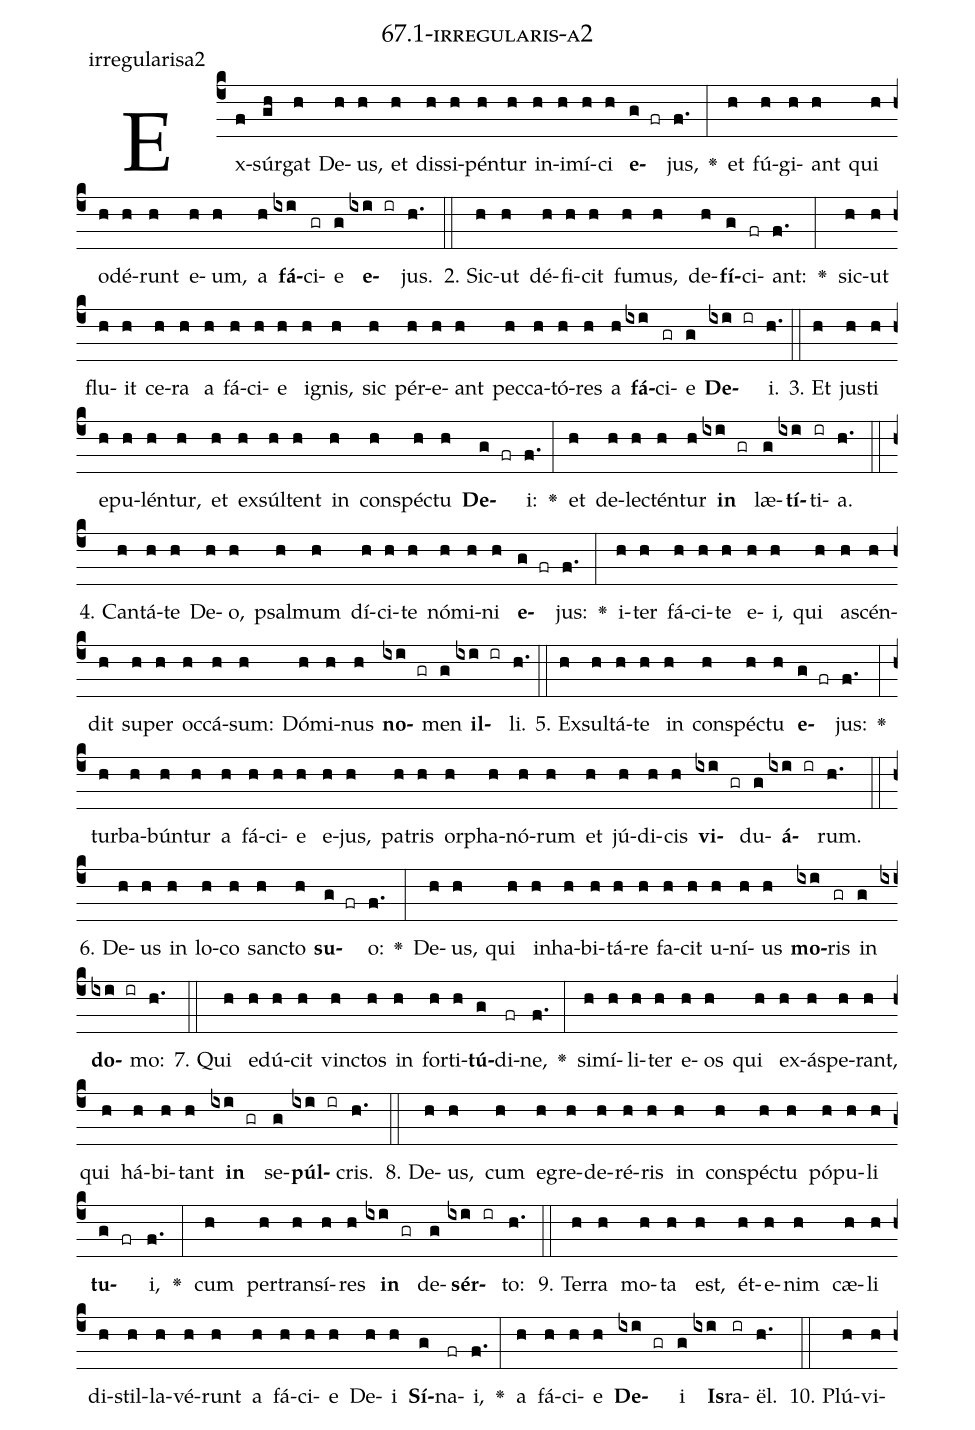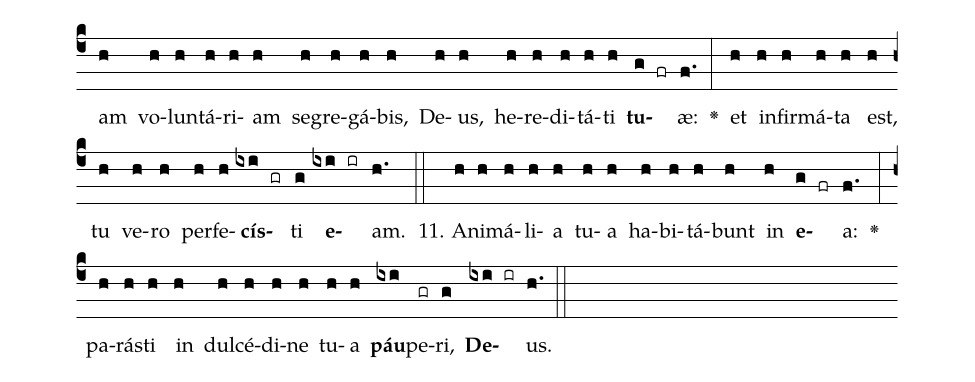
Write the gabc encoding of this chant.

name: 67.1-irregularis-a2;
annotation: irregularisa2;
%%
(c4)Ex(f)súr(gh)gat(h) De(h)us,(h) et(h) dis(h)si(h)pén(h)tur(h) in(h)i(h)mí(h)ci(h) <b>e</b>(g fr)jus,(f.) <v>\greheightstar</v>(:) et(h) fú(h)gi(h)ant(h) qui(h) o(h)dé(h)runt(h) e(h)um,(h) a(h) <b>fá</b>(ixi)ci(gr)e(g) <b>e</b>(ixi ir)jus.(h.) (::)
2. Sic(h)ut(h) dé(h)fi(h)cit(h) fu(h)mus,(h) de(h)<b>fí</b>(g)ci(fr)ant:(f.) <v>\greheightstar</v>(:) sic(h)ut(h) flu(h)it(h) ce(h)ra(h) a(h) fá(h)ci(h)e(h) i(h)gnis,(h) sic(h) pér(h)e(h)ant(h) pec(h)ca(h)tó(h)res(h) a(h) <b>fá</b>(ixi)ci(gr)e(g) <b>De</b>(ixi ir)i.(h.) (::)
3. Et(h) jus(h)ti(h) e(h)pu(h)lén(h)tur,(h) et(h) ex(h)súl(h)tent(h) in(h) con(h)spéc(h)tu(h) <b>De</b>(g fr)i:(f.) <v>\greheightstar</v>(:) et(h) de(h)lec(h)tén(h)tur(h) <b>in</b>(ixi gr) læ(g)<b>tí</b>(ixi)ti(ir)a.(h.) (::)
4. Can(h)tá(h)te(h) De(h)o,(h) psal(h)mum(h) dí(h)ci(h)te(h) nó(h)mi(h)ni(h) <b>e</b>(g fr)jus:(f.) <v>\greheightstar</v>(:) i(h)ter(h) fá(h)ci(h)te(h) e(h)i,(h) qui(h) a(h)scén(h)dit(h) su(h)per(h) oc(h)cá(h)sum:(h) Dó(h)mi(h)nus(h) <b>no</b>(ixi gr)men(g) <b>il</b>(ixi ir)li.(h.) (::)
5. Ex(h)sul(h)tá(h)te(h) in(h) con(h)spéc(h)tu(h) <b>e</b>(g fr)jus:(f.) <v>\greheightstar</v>(:) tur(h)ba(h)bún(h)tur(h) a(h) fá(h)ci(h)e(h) e(h)jus,(h) pa(h)tris(h) or(h)pha(h)nó(h)rum(h) et(h) jú(h)di(h)cis(h) <b>vi</b>(ixi gr)du(g)<b>á</b>(ixi ir)rum.(h.) (::)
6. De(h)us(h) in(h) lo(h)co(h) sanc(h)to(h) <b>su</b>(g fr)o:(f.) <v>\greheightstar</v>(:) De(h)us,(h) qui(h) in(h)ha(h)bi(h)tá(h)re(h) fa(h)cit(h) u(h)ní(h)us(h) <b>mo</b>(ixi)ris(gr) in(g) <b>do</b>(ixi ir)mo:(h.) (::)
7. Qui(h) e(h)dú(h)cit(h) vinc(h)tos(h) in(h) for(h)ti(h)<b>tú</b>(g)di(fr)ne,(f.) <v>\greheightstar</v>(:) si(h)mí(h)li(h)ter(h) e(h)os(h) qui(h) ex(h)ás(h)pe(h)rant,(h) qui(h) há(h)bi(h)tant(h) <b>in</b>(ixi gr) se(g)<b>púl</b>(ixi ir)cris.(h.) (::)
8. De(h)us,(h) cum(h) e(h)gre(h)de(h)ré(h)ris(h) in(h) con(h)spéc(h)tu(h) pó(h)pu(h)li(h) <b>tu</b>(g fr)i,(f.) <v>\greheightstar</v>(:) cum(h) per(h)trans(h)í(h)res(h) <b>in</b>(ixi gr) de(g)<b>sér</b>(ixi ir)to:(h.) (::)
9. Ter(h)ra(h) mo(h)ta(h) est,(h) ét(h)e(h)nim(h) cæ(h)li(h) di(h)stil(h)la(h)vé(h)runt(h) a(h) fá(h)ci(h)e(h) De(h)i(h) <b>Sí</b>(g)na(fr)i,(f.) <v>\greheightstar</v>(:) a(h) fá(h)ci(h)e(h) <b>De</b>(ixi gr)i(g) <b>Is</b>(ixi)ra(ir)ël.(h.) (::)
10. Plú(h)vi(h)am(h) vo(h)lun(h)tá(h)ri(h)am(h) se(h)gre(h)gá(h)bis,(h) De(h)us,(h) he(h)re(h)di(h)tá(h)ti(h) <b>tu</b>(g fr)æ:(f.) <v>\greheightstar</v>(:) et(h) in(h)fir(h)má(h)ta(h) est,(h) tu(h) ve(h)ro(h) per(h)fe(h)<b>cís</b>(ixi gr)ti(g) <b>e</b>(ixi ir)am.(h.) (::)
11. A(h)ni(h)má(h)li(h)a(h) tu(h)a(h) ha(h)bi(h)tá(h)bunt(h) in(h) <b>e</b>(g fr)a:(f.) <v>\greheightstar</v>(:) pa(h)rás(h)ti(h) in(h) dul(h)cé(h)di(h)ne(h) tu(h)a(h) <b>páu</b>(ixi)pe(gr)ri,(g) <b>De</b>(ixi ir)us.(h.) (::)
